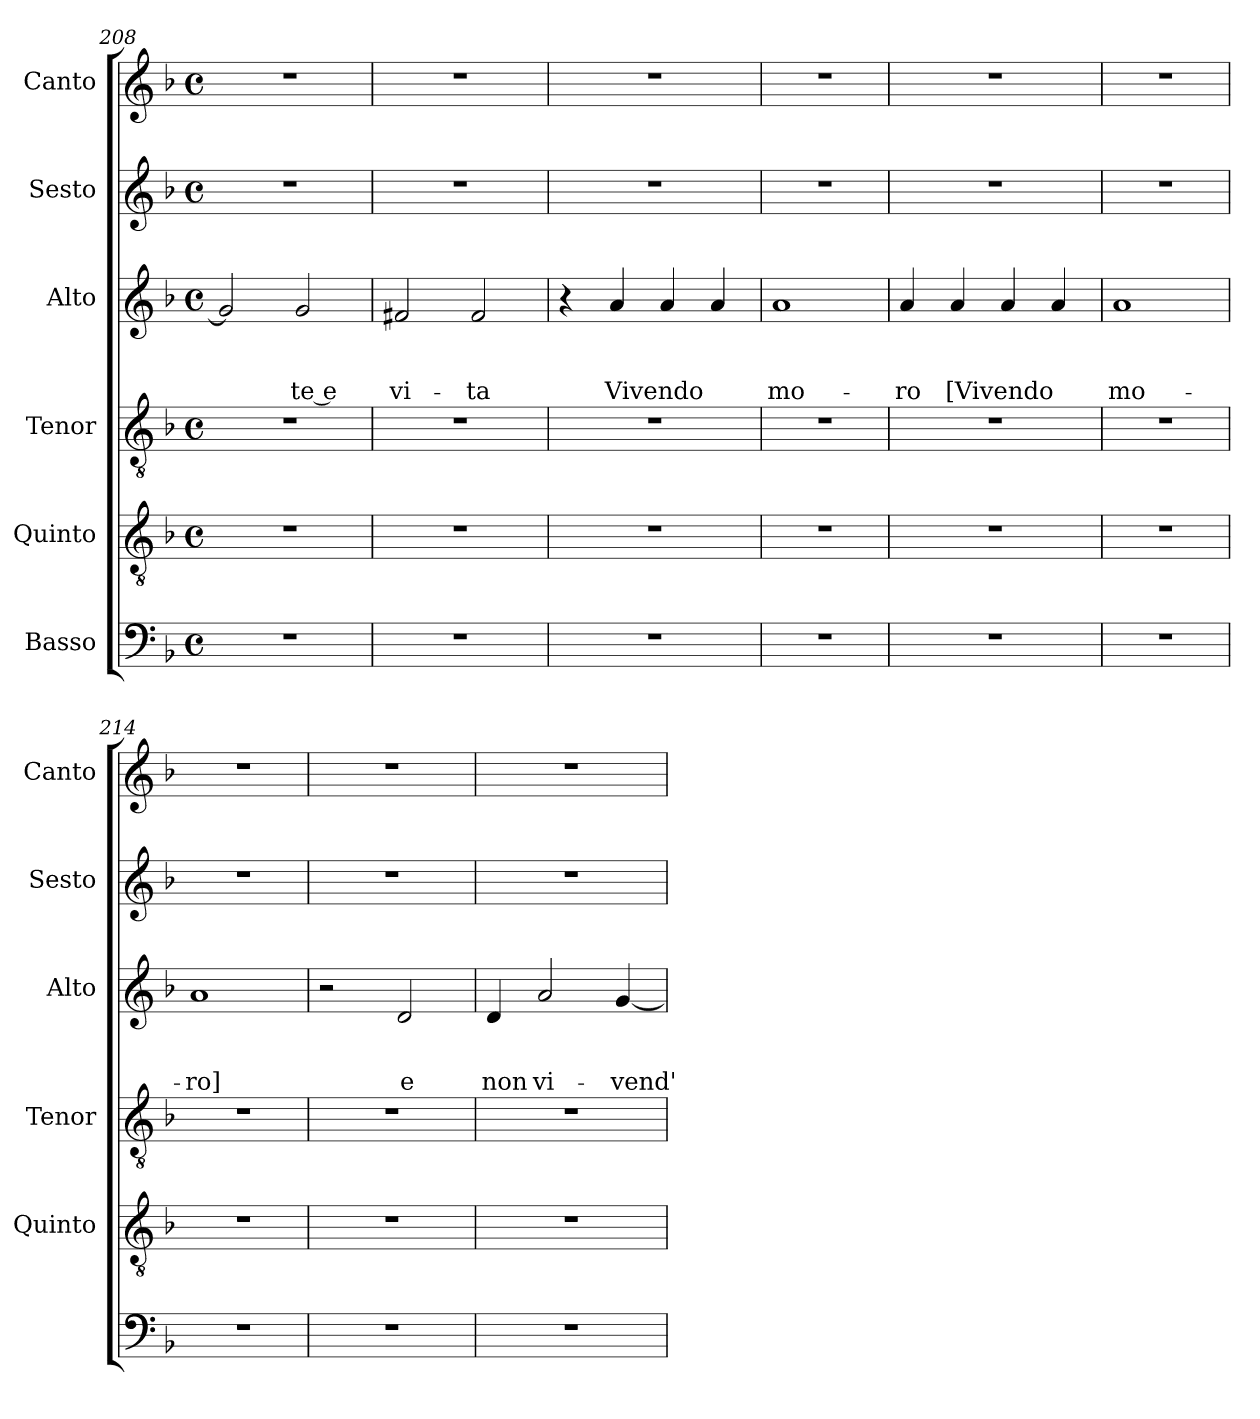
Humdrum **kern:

**kern	**kern	**kern	**kern	**text	**text	**text	**kern	**kern
*part6	*part5	*part4	*part3	*part3	*part3	*part3	*part2	*part1
*staff6	*staff5	*staff4	*staff3	*staff3	*staff3	*staff3	*staff2	*staff1
*I"Basso	*I"Quinto	*I"Tenor	*I"Alto	*	*	*	*I"Sesto	*I"Canto
*	*I'Quinto	*I'Tenor	*I'Alto	*	*	*	*I'Sesto	*I'Canto
!!LO:LB:g=z
*clefF4	*clefGv2	*clefGv2	*clefG2	*	*	*	*clefG2	*clefG2
*k[b-]	*k[b-]	*k[b-]	*k[b-]	*	*	*	*k[b-]	*k[b-]
*F:	*F:	*F:	*F:	*	*	*	*F:	*F:
*M4/4	*M4/4	*M4/4	*M4/4	*	*	*	*M4/4	*M4/4
*met(c)	*met(c)	*met(c)	*met(c)	*	*	*	*met(c)	*met(c)
=208	=208	=208	=208	=208	=208	=208	=208	=208
1r	1r	1r	2g/]	.	.	.	1r	1r
!	!	!	!	!	!	!LO:LY:b:rj	!	!
.	.	.	2g/	.	.	te e	.	.
=209	=209	=209	=209	=209	=209	=209	=209	=209
!	!	!	!	!	!	!LO:LY:b	!	!
1r	1r	1r	2f#X/	.	.	vi-	1r	1r
!	!	!	!	!	!	!LO:LY:b	!	!
.	.	.	2f#/	.	.	-ta	.	.
=210	=210	=210	=210	=210	=210	=210	=210	=210
1r	1r	1r	4r	.	.	.	1r	1r
!	!	!	!	!	!	!LO:LY:b	!	!
.	.	.	4a/	.	.	Vivendo	.	.
.	.	.	4a/	.	.	.	.	.
.	.	.	4a/	.	.	.	.	.
=211	=211	=211	=211	=211	=211	=211	=211	=211
!	!	!	!	!	!	!LO:LY:b	!	!
1r	1r	1r	1a	.	.	mo-	1r	1r
=212	=212	=212	=212	=212	=212	=212	=212	=212
!	!	!	!	!	!	!LO:LY:b	!	!
1r	1r	1r	4a/	.	.	-ro	1r	1r
!	!	!	!	!	!	!LO:LY:b	!	!
.	.	.	4a/	.	.	[Vivendo	.	.
.	.	.	4a/	.	.	.	.	.
.	.	.	4a/	.	.	.	.	.
=213	=213	=213	=213	=213	=213	=213	=213	=213
!	!	!	!	!	!	!LO:LY:b	!	!
1r	1r	1r	1a	.	.	mo-	1r	1r
=214	=214	=214	=214	=214	=214	=214	=214	=214
!	!	!	!	!	!	!LO:LY:b	!	!
1r	1r	1r	1a	.	.	-ro]	1r	1r
=215	=215	=215	=215	=215	=215	=215	=215	=215
1r	1r	1r	2r	.	.	.	1r	1r
!	!	!	!	!	!	!LO:LY:b	!	!
.	.	.	2d/	.	.	e	.	.
=216	=216	=216	=216	=216	=216	=216	=216	=216
!	!	!	!	!	!	!LO:LY:b	!	!
1r	1r	1r	4d/	.	.	non	1r	1r
!	!	!	!	!	!	!LO:LY:b	!	!
.	.	.	2a/	.	.	vi-	.	.
!	!	!	!	!	!	!LO:LY:b	!	!
.	.	.	[<4g/	.	.	-vend'	.	.
=	=	=	=	=	=	=	=	=
*-	*-	*-	*-	*-	*-	*-	*-	*-
